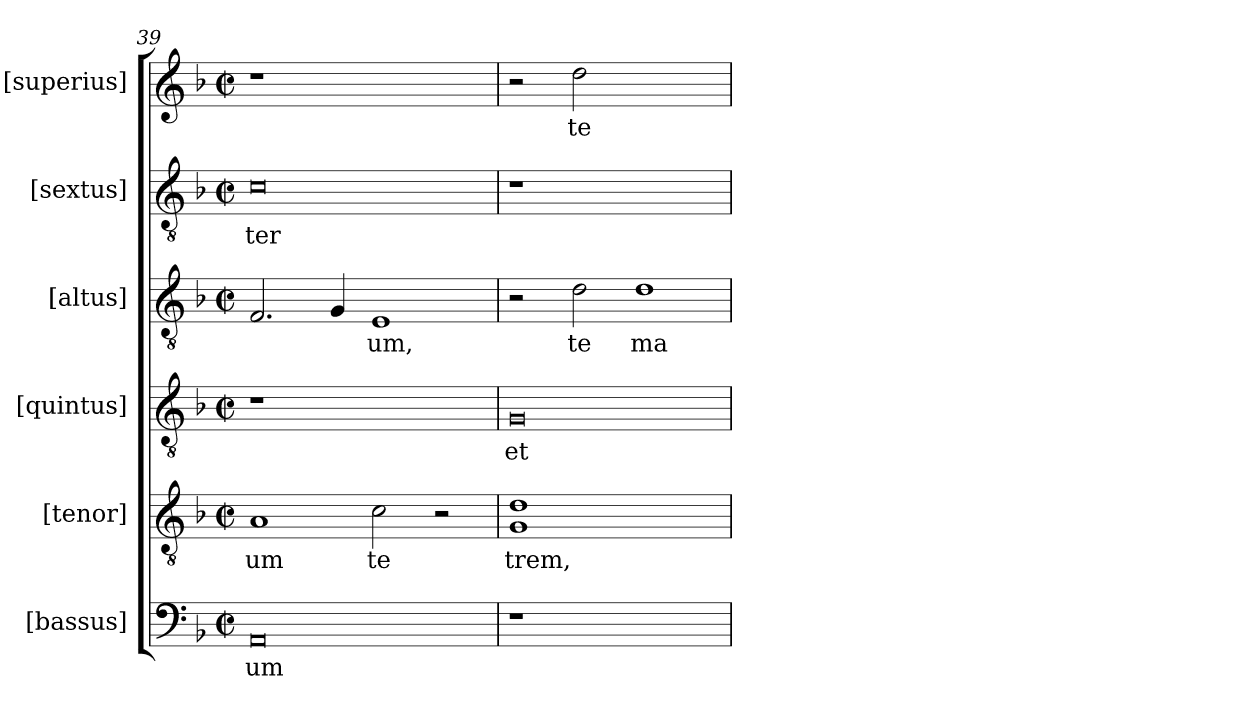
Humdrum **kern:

**kern	**text	**kern	**text	**kern	**text	**kern	**text	**kern	**text	**kern	**text
*part6	*part6	*part5	*part5	*part4	*part4	*part3	*part3	*part2	*part2	*part1	*part1
*staff6	*staff6	*staff5	*staff5	*staff4	*staff4	*staff3	*staff3	*staff2	*staff2	*staff1	*staff1
*I"[bassus]	*	*I"[tenor]	*	*I"[quintus]	*	*I"[altus]	*	*I"[sextus]	*	*I"[superius]	*
*I'[bassus]	*	*I'[tenor]	*	*I'[quintus]	*	*I'[altus]	*	*I'[sextus]	*	*I'[superius]	*
*clefF4	*	*clefGv2	*	*clefGv2	*	*clefGv2	*	*clefGv2	*	*clefG2	*
*k[b-]	*	*k[b-]	*	*k[b-]	*	*k[b-]	*	*k[b-]	*	*k[b-]	*
*F:	*	*F:	*	*F:	*	*F:	*	*F:	*	*F:	*
*M2/2	*	*M2/2	*	*M2/2	*	*M2/2	*	*M2/2	*	*M2/2	*
*met(c|)	*	*met(c|)	*	*met(c|)	*	*met(c|)	*	*met(c|)	*	*met(c|)	*
=39	=39	=39	=39	=39	=39	=39	=39	=39	=39	=39	=39
!LO:N:vis=0	!LO:LY:b:cj	!	!LO:LY:b:cj	!	!	!	!	!LO:N:vis=0	!LO:LY:b:cj	!	!
1AA	-um	1A	-um	1r	.	2.F/	.	1c	-ter	1r	.
.	.	.	.	.	.	4G/	.	.	.	.	.
!	!	!	!LO:LY:b:cj	!	!	!	!LO:LY:b:cj	!	!	!	!
1ryy	.	2c\	te	1ryy	.	1E	-um,	1ryy	.	1ryy	.
.	.	2r	.	.	.	.	.	.	.	.	.
=40	=40	=40	=40	=40	=40	=40	=40	=40	=40	=40	=40
!	!	!	!LO:LY:b:cj	!LO:N:vis=0	!LO:LY:b:cj	!	!	!	!	!	!
1r	.	1d 1G	-trem,	1G	et	2r	.	1r	.	2r	.
!	!	!	!	!	!	!	!LO:LY:b:cj	!	!	!	!LO:LY:b:cj
.	.	.	.	.	.	2d\	te	.	.	2dd\	te
!	!	!	!	!	!	!	!LO:LY:b:cj	!	!	!	!
1ryy	.	1ryy	.	1ryy	.	1d	ma-	1ryy	.	1ryy	.
=	=	=	=	=	=	=	=	=	=	=	=
*-	*-	*-	*-	*-	*-	*-	*-	*-	*-	*-	*-
